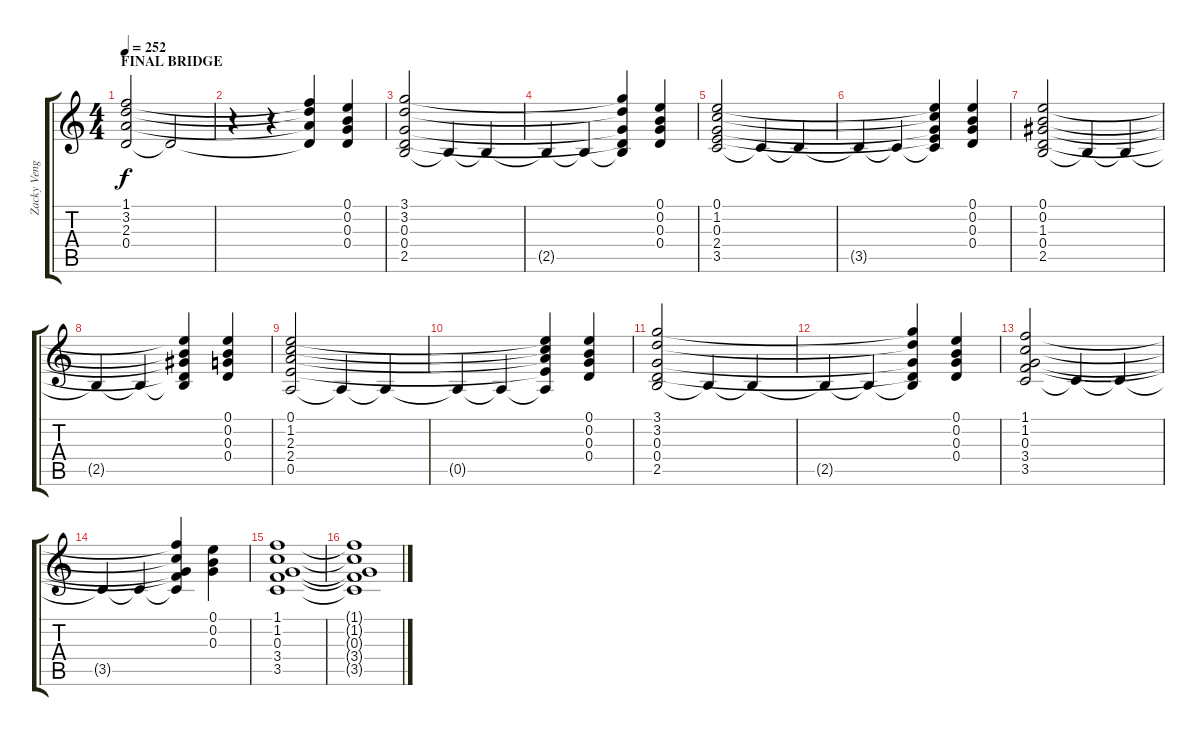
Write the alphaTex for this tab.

\track ("Zacky Vengeance" "Zacky Veng") {instrument distortionguitar}
\staff {score tabs}
\tuning (E4 B3 G3 D3 A2 D2) {hide}
\ts (4 4)
\section ("" "FINAL BRIDGE")
\tempo 252
\clef g2
\ks c
(1.1 3.2 2.3 0.4).2{dy f instrument electricguitarclean} 0.4{t}.2 |
r.4 r.4 (1.1{t} 3.2{t} 2.3{t} 0.4{t}).4 (0.1 0.2 0.3 0.4).4 |
(3.1 3.2 0.3 0.4 2.5).2 2.5{t}.4 2.5{t}.4 |
2.5{t}.4 2.5{t}.4 (3.1{t} 3.2{t} 0.3{t} 0.4{t} 2.5{t}).4 (0.1 0.2 0.3 0.4).4 |
(0.1 1.2 0.3 2.4 3.5).2 3.5{t}.4 3.5{t}.4 |
3.5{t}.4 3.5{t}.4 (0.1{t} 1.2{t} 0.3{t} 2.4{t} 3.5{t}).4 (0.1 0.2 0.3 0.4).4 |
(0.1 0.2 1.3 0.4 2.5).2 2.5{t}.4 2.5{t}.4 |
2.5{t}.4 2.5{t}.4 (0.1{t} 0.2{t} 1.3{t} 0.4{t} 2.5{t}).4 (0.1 0.2 0.3 0.4).4 |
(0.1 1.2 2.3 2.4 0.5).2 0.5{t}.4 0.5{t}.4 |
0.5{t}.4 0.5{t}.4 (0.1{t} 1.2{t} 2.3{t} 2.4{t} 0.5{t}).4 (0.1 0.2 0.3 0.4).4 |
(3.1 3.2 0.3 0.4 2.5).2 2.5{t}.4 2.5{t}.4 |
2.5{t}.4 2.5{t}.4 (3.1{t} 3.2{t} 0.3{t} 0.4{t} 2.5{t}).4 (0.1 0.2 0.3 0.4).4 |
(1.1 1.2 0.3 3.4 3.5).2 3.5{t}.4 3.5{t}.4 |
3.5{t}.4 3.5{t}.4 (1.1{t} 1.2{t} 0.3{t} 3.4{t} 3.5{t}).4 (0.1 0.2 0.3).4 |
(1.1 1.2 0.3 3.4 3.5).1 |
(1.1{t} 1.2{t} 0.3{t} 3.4{t} 3.5{t}).1
